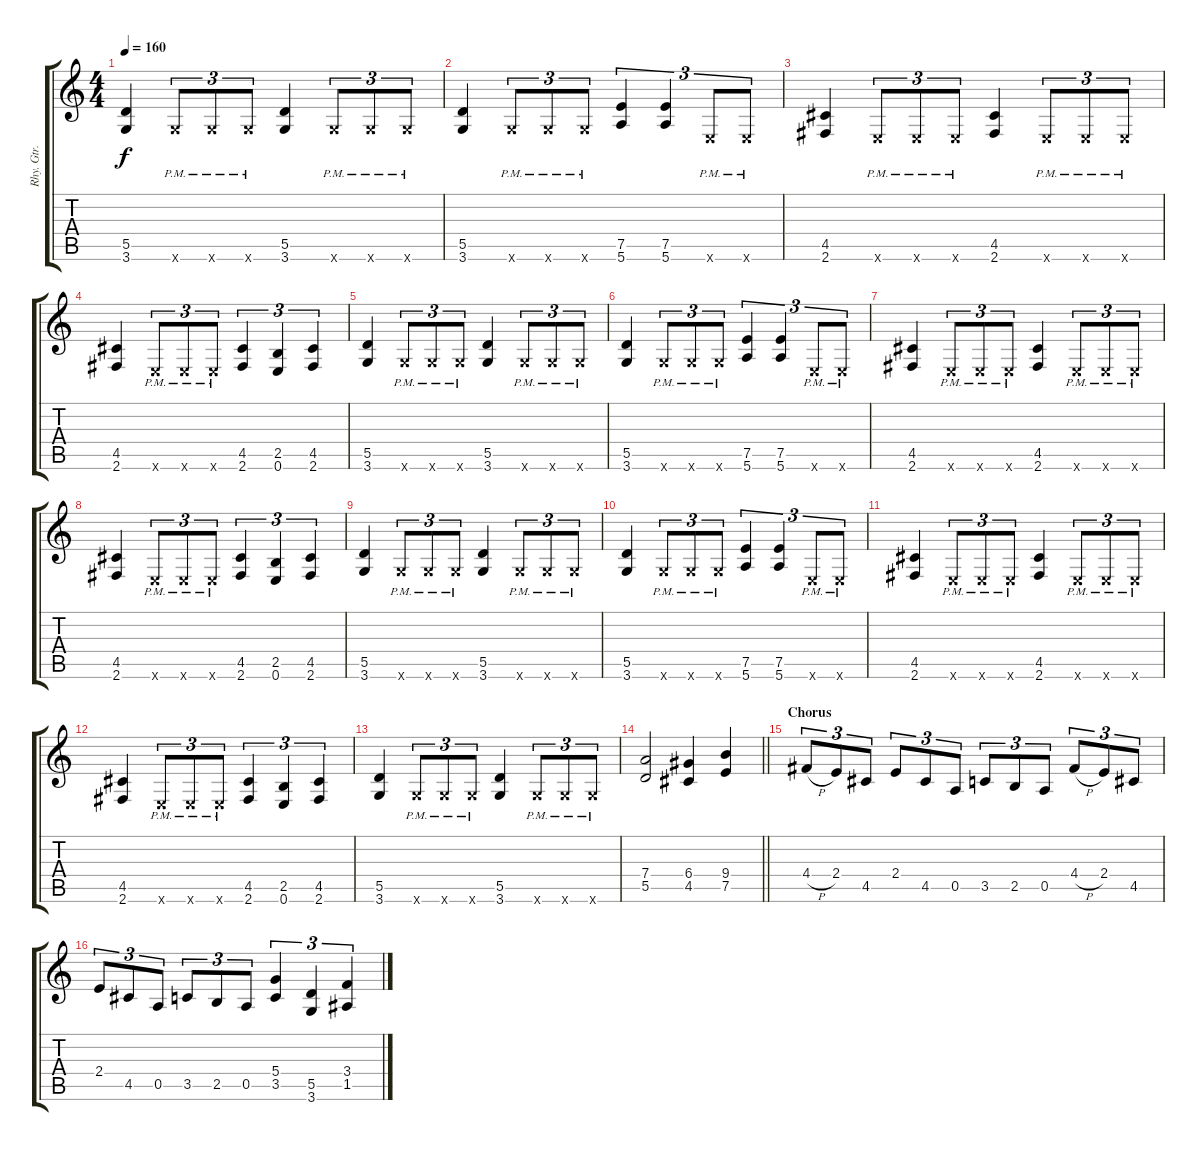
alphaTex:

\track ("Rhy. Gtr. 2" "Rhy. Gtr. ") {instrument distortionguitar}
\staff {score tabs}
\tuning (E4 B3 G3 D3 A2 E2) {hide}
\ts (4 4)
\tempo 160
\clef g2
\ks c
(5.5 3.6).4{dy f} 3.6{pm x}.8{tu (3 2)} 3.6{pm x}.8{tu (3 2)} 3.6{pm x}.8{tu (3 2)} (5.5 3.6).4 3.6{pm x}.8{tu (3 2)} 3.6{pm x}.8{tu (3 2)} 3.6{pm x}.8{tu (3 2)} |
(5.5 3.6).4 3.6{pm x}.8{tu (3 2)} 3.6{pm x}.8{tu (3 2)} 3.6{pm x}.8{tu (3 2)} (7.5 5.6).4{tu (3 2)} (7.5 5.6).4{tu (3 2)} 0.6{pm x}.8{tu (3 2)} 0.6{pm x}.8{tu (3 2)} |
(4.5 2.6).4 0.6{pm x}.8{tu (3 2)} 0.6{pm x}.8{tu (3 2)} 0.6{pm x}.8{tu (3 2)} (4.5 2.6).4 0.6{pm x}.8{tu (3 2)} 0.6{pm x}.8{tu (3 2)} 0.6{pm x}.8{tu (3 2)} |
(4.5 2.6).4 0.6{pm x}.8{tu (3 2)} 0.6{pm x}.8{tu (3 2)} 0.6{pm x}.8{tu (3 2)} (4.5 2.6).4{tu (3 2)} (2.5 0.6).4{tu (3 2)} (4.5 2.6).4{tu (3 2)} |
(5.5 3.6).4 3.6{pm x}.8{tu (3 2)} 3.6{pm x}.8{tu (3 2)} 3.6{pm x}.8{tu (3 2)} (5.5 3.6).4 3.6{pm x}.8{tu (3 2)} 3.6{pm x}.8{tu (3 2)} 3.6{pm x}.8{tu (3 2)} |
(5.5 3.6).4 3.6{pm x}.8{tu (3 2)} 3.6{pm x}.8{tu (3 2)} 3.6{pm x}.8{tu (3 2)} (7.5 5.6).4{tu (3 2)} (7.5 5.6).4{tu (3 2)} 0.6{pm x}.8{tu (3 2)} 0.6{pm x}.8{tu (3 2)} |
(4.5 2.6).4 0.6{pm x}.8{tu (3 2)} 0.6{pm x}.8{tu (3 2)} 0.6{pm x}.8{tu (3 2)} (4.5 2.6).4 0.6{pm x}.8{tu (3 2)} 0.6{pm x}.8{tu (3 2)} 0.6{pm x}.8{tu (3 2)} |
(4.5 2.6).4 0.6{pm x}.8{tu (3 2)} 0.6{pm x}.8{tu (3 2)} 0.6{pm x}.8{tu (3 2)} (4.5 2.6).4{tu (3 2)} (2.5 0.6).4{tu (3 2)} (4.5 2.6).4{tu (3 2)} |
(5.5 3.6).4 3.6{pm x}.8{tu (3 2)} 3.6{pm x}.8{tu (3 2)} 3.6{pm x}.8{tu (3 2)} (5.5 3.6).4 3.6{pm x}.8{tu (3 2)} 3.6{pm x}.8{tu (3 2)} 3.6{pm x}.8{tu (3 2)} |
(5.5 3.6).4 3.6{pm x}.8{tu (3 2)} 3.6{pm x}.8{tu (3 2)} 3.6{pm x}.8{tu (3 2)} (7.5 5.6).4{tu (3 2)} (7.5 5.6).4{tu (3 2)} 0.6{pm x}.8{tu (3 2)} 0.6{pm x}.8{tu (3 2)} |
(4.5 2.6).4 0.6{pm x}.8{tu (3 2)} 0.6{pm x}.8{tu (3 2)} 0.6{pm x}.8{tu (3 2)} (4.5 2.6).4 0.6{pm x}.8{tu (3 2)} 0.6{pm x}.8{tu (3 2)} 0.6{pm x}.8{tu (3 2)} |
(4.5 2.6).4 0.6{pm x}.8{tu (3 2)} 0.6{pm x}.8{tu (3 2)} 0.6{pm x}.8{tu (3 2)} (4.5 2.6).4{tu (3 2)} (2.5 0.6).4{tu (3 2)} (4.5 2.6).4{tu (3 2)} |
(5.5 3.6).4 3.6{pm x}.8{tu (3 2)} 3.6{pm x}.8{tu (3 2)} 3.6{pm x}.8{tu (3 2)} (5.5 3.6).4 3.6{pm x}.8{tu (3 2)} 3.6{pm x}.8{tu (3 2)} 3.6{pm x}.8{tu (3 2)} |
\barLineRight lightlight
(7.4 5.5).2 (6.4 4.5).4 (9.4 7.5).4 |
\section ("" "Chorus")
4.4{h}.8{tu (3 2)} 2.4.8{tu (3 2)} 4.5.8{tu (3 2)} 2.4.8{tu (3 2)} 4.5.8{tu (3 2)} 0.5.8{tu (3 2)} 3.5.8{tu (3 2)} 2.5.8{tu (3 2)} 0.5.8{tu (3 2)} 4.4{h}.8{tu (3 2)} 2.4.8{tu (3 2)} 4.5.8{tu (3 2)} |
2.4.8{tu (3 2)} 4.5.8{tu (3 2)} 0.5.8{tu (3 2)} 3.5.8{tu (3 2)} 2.5.8{tu (3 2)} 0.5.8{tu (3 2)} (5.4 3.5).4{tu (3 2)} (5.5 3.6).4{tu (3 2)} (3.4 1.5).4{tu (3 2)}
